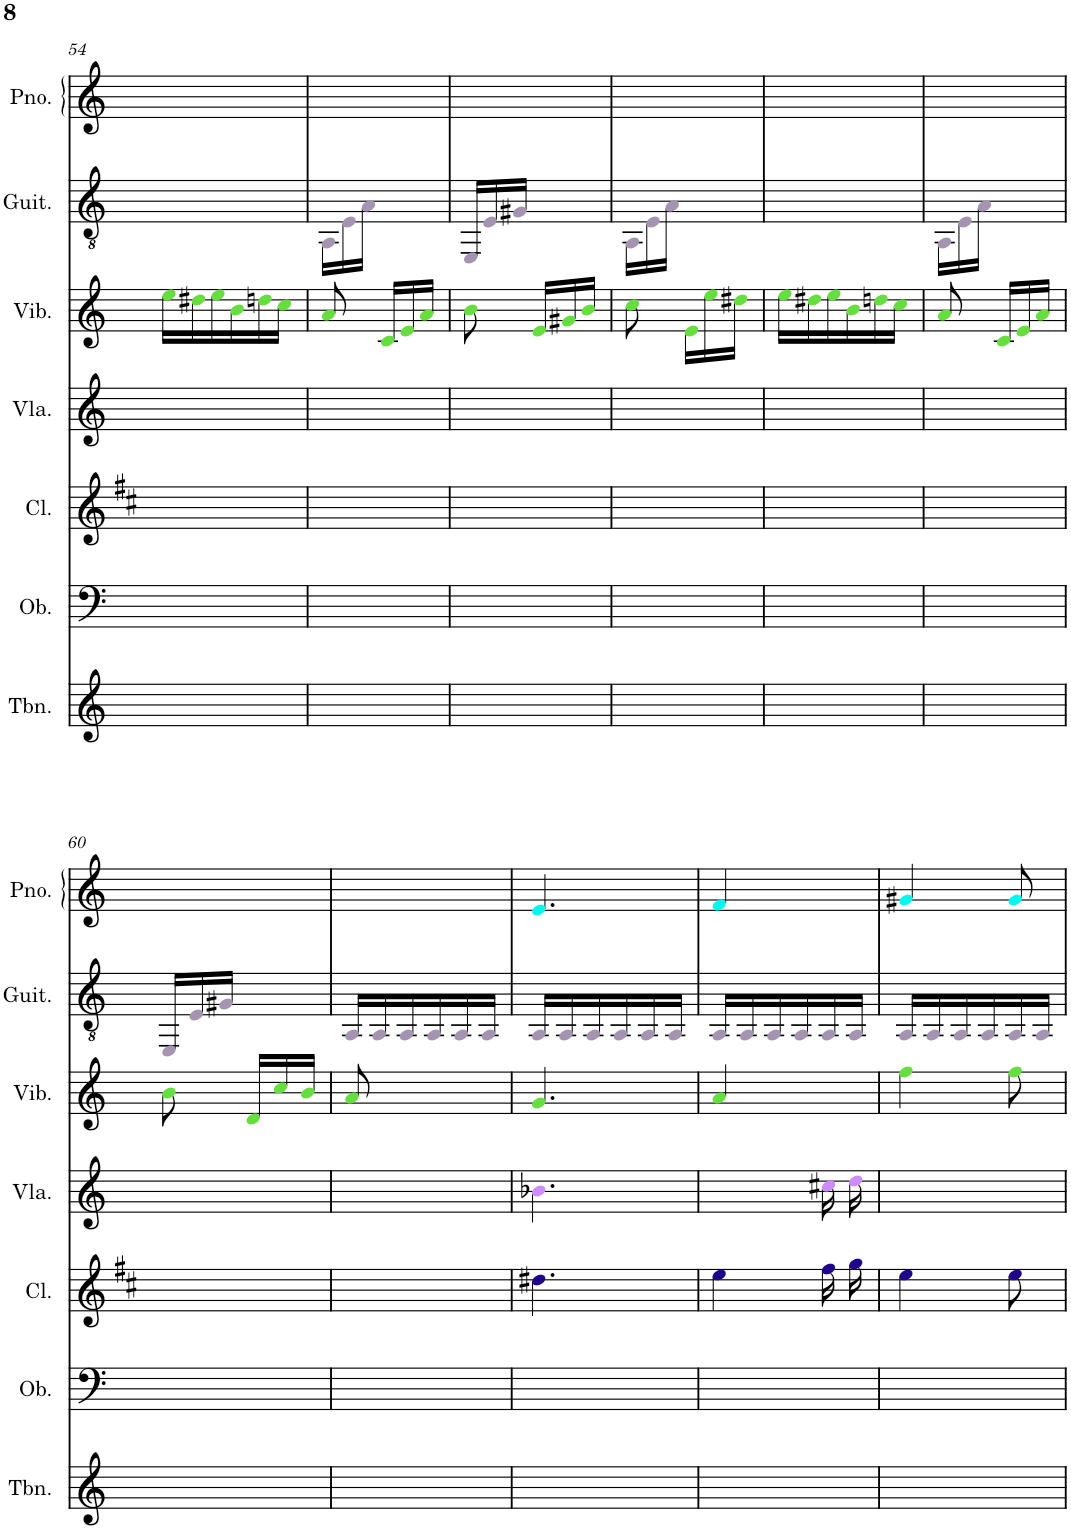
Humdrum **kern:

**kern	**kern	**kern	**kern	**kern	**kern	**kern
*part7	*part6	*part5	*part4	*part3	*part2	*part1
*staff7	*staff6	*staff5	*staff4	*staff3	*staff2	*staff1
*I"Trombone	*I"Oboe	*I"Clarinet	*I"Viola	*I"Vibraphone	*I"Classical Guitar	*I"Piano
*I'Tbn.	*I'Ob.	*I'Cl.	*I'Vla.	*I'Vib.	*I'Guit.	*I'Pno.
!!LO:PB:g=z
*clefG2	*clefF4	*clefG2	*clefG2	*clefG2	*clefGv2	*clefG2
*	*	*Trd1c2	*	*	*	*
*k[]	*k[]	*k[f#c#]	*k[]	*k[]	*k[]	*k[]
*M3/8	*M3/8	*M3/8	*M3/8	*M3/8	*M3/8	*M3/8
=54	=54	=54	=54	=54	=54	=54
4.ryy	4.ryy	4.ryy	4.ryy	16eei\LL	4.ryy	4.ryy
.	.	.	.	16dd#Xi\	.	.
.	.	.	.	16eei\	.	.
.	.	.	.	16bi\	.	.
.	.	.	.	16ddni\	.	.
.	.	.	.	16cci\JJ	.	.
=55	=55	=55	=55	=55	=55	=55
4.ryy	4.ryy	4.ryy	4.ryy	8ai/	16AAj\LL	4.ryy
.	.	.	.	.	16Ej\	.
.	.	.	.	16ryy	16Aj\JJ	.
.	.	.	.	16ci/LL	8.ryy	.
.	.	.	.	16ei/	.	.
.	.	.	.	16ai/JJ	.	.
=56	=56	=56	=56	=56	=56	=56
4.ryy	4.ryy	4.ryy	4.ryy	8bi\	16EEj/LL	4.ryy
.	.	.	.	.	16Ej/	.
.	.	.	.	16ryy	16G#Xj/JJ	.
.	.	.	.	16ei/LL	8.ryy	.
.	.	.	.	16g#Xi/	.	.
.	.	.	.	16bi/JJ	.	.
=57	=57	=57	=57	=57	=57	=57
4.ryy	4.ryy	4.ryy	4.ryy	8cci\	16AAj\LL	4.ryy
.	.	.	.	.	16Ej\	.
.	.	.	.	16ryy	16Aj\JJ	.
.	.	.	.	16ei\LL	8.ryy	.
.	.	.	.	16eei\	.	.
.	.	.	.	16dd#Xi\JJ	.	.
=58	=58	=58	=58	=58	=58	=58
4.ryy	4.ryy	4.ryy	4.ryy	16eei\LL	4.ryy	4.ryy
.	.	.	.	16dd#Xi\	.	.
.	.	.	.	16eei\	.	.
.	.	.	.	16bi\	.	.
.	.	.	.	16ddni\	.	.
.	.	.	.	16cci\JJ	.	.
=59	=59	=59	=59	=59	=59	=59
4.ryy	4.ryy	4.ryy	4.ryy	8ai/	16AAj\LL	4.ryy
.	.	.	.	.	16Ej\	.
.	.	.	.	16ryy	16Aj\JJ	.
.	.	.	.	16ci/LL	8.ryy	.
.	.	.	.	16ei/	.	.
.	.	.	.	16ai/JJ	.	.
!!LO:LB:g=z
=60	=60	=60	=60	=60	=60	=60
4.ryy	4.ryy	4.ryy	4.ryy	8bi\	16EEj/LL	4.ryy
.	.	.	.	.	16Ej/	.
.	.	.	.	16ryy	16G#Xj/JJ	.
.	.	.	.	16di/LL	8.ryy	.
.	.	.	.	16cci/	.	.
.	.	.	.	16bi/JJ	.	.
=61	=61	=61	=61	=61	=61	=61
4.ryy	4.ryy	4.ryy	4.ryy	8ai/	16AAj/LL	4.ryy
.	.	.	.	.	16AAj/	.
.	.	.	.	4ryy	16AAj/	.
.	.	.	.	.	16AAj/	.
.	.	.	.	.	16AAj/	.
.	.	.	.	.	16AAj/JJ	.
=62	=62	=62	=62	=62	=62	=62
4.ryy	4.ryy	4.dd#XZ\	4.b-XV\	4.gi/	16AAj/LL	4.eN/
.	.	.	.	.	16AAj/	.
.	.	.	.	.	16AAj/	.
.	.	.	.	.	16AAj/	.
.	.	.	.	.	16AAj/	.
.	.	.	.	.	16AAj/JJ	.
=63	=63	=63	=63	=63	=63	=63
4.ryy	4.ryy	4eeZ\	4ryy	4ai/	16AAj/LL	4fN/
.	.	.	.	.	16AAj/	.
.	.	.	.	.	16AAj/	.
.	.	.	.	.	16AAj/	.
.	.	16ff#Z\LL	16cc#XV\LL	8ryy	16AAj/	8ryy
.	.	16ggZ\JJ	16ddV\JJ	.	16AAj/JJ	.
=64	=64	=64	=64	=64	=64	=64
4.ryy	4.ryy	4eeZ\	4.ryy	4ffi\	16AAj/LL	4g#XN/
.	.	.	.	.	16AAj/	.
.	.	.	.	.	16AAj/	.
.	.	.	.	.	16AAj/	.
.	.	8eeZ\	.	8ffi\	16AAj/	8g#N/
.	.	.	.	.	16AAj/JJ	.
=	=	=	=	=	=	=
*-	*-	*-	*-	*-	*-	*-
